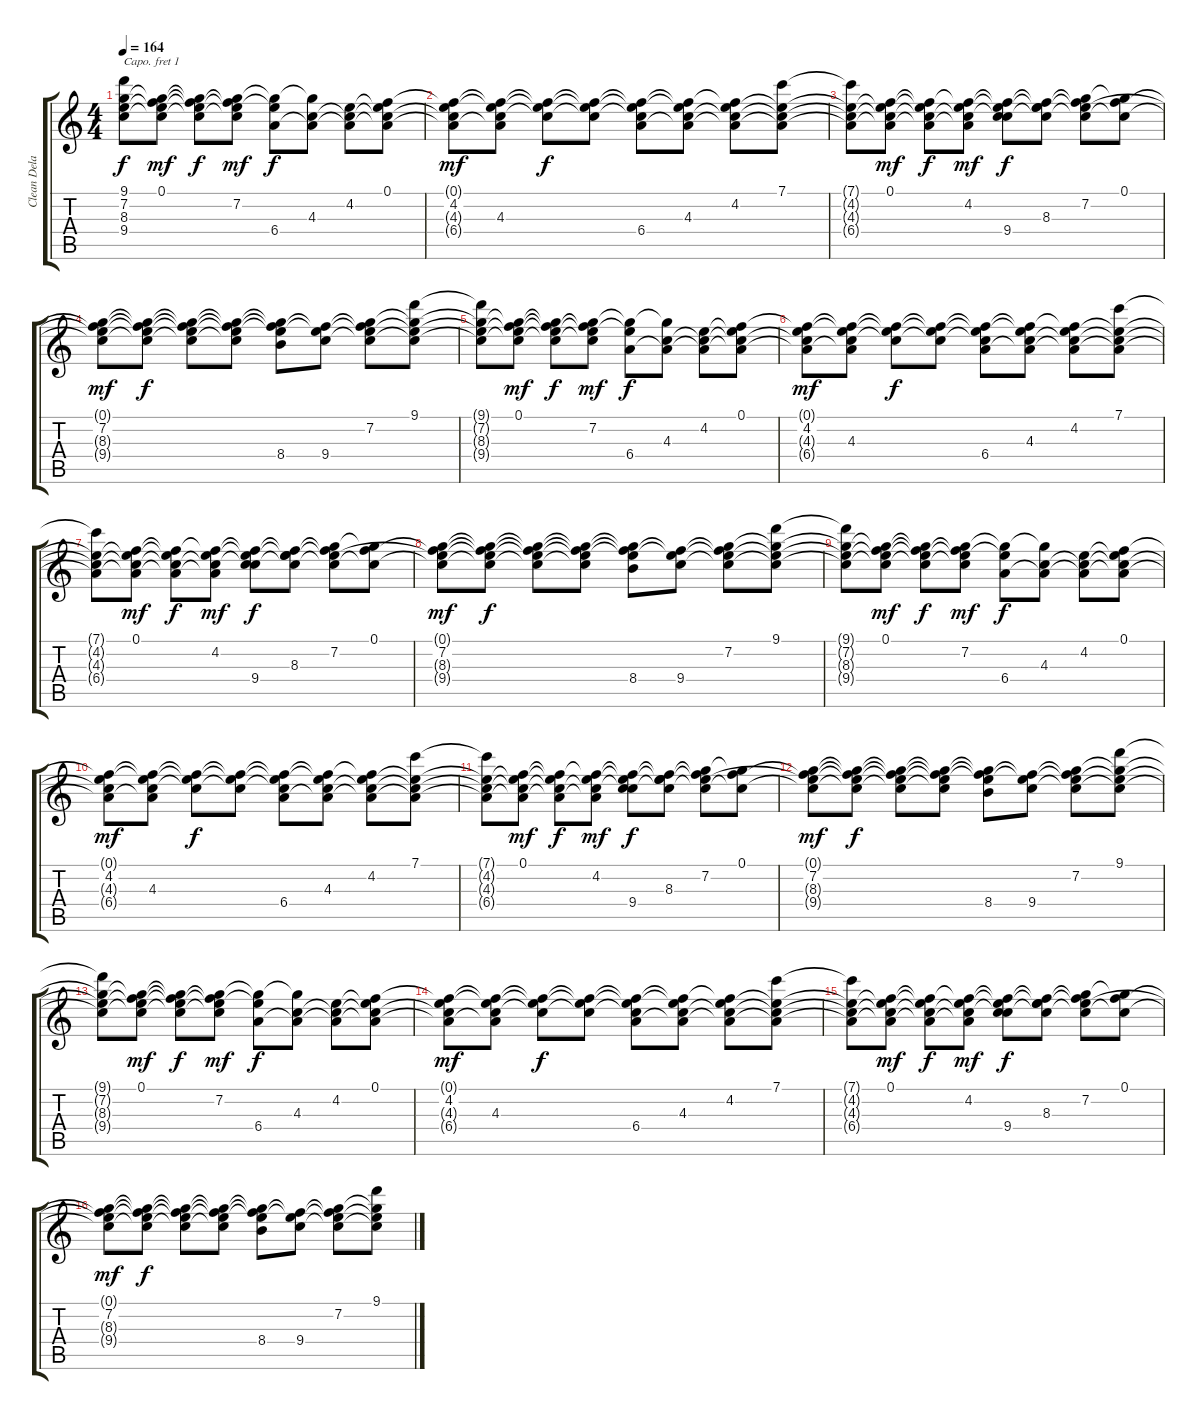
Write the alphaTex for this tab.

\track ("Clean Delay 2" "Clean Dela") {instrument electricguitarclean}
\staff {score tabs}
\capo 1
\tuning (E4 B3 G3 D3 A2 E2) {hide}
\ts (4 4)
\tempo 164
\clef g2
\ks c
(9.1{t} 7.2{t} 8.3{t} 9.4{t}).8{dy f} (0.1 7.2{t} 8.3{t} 9.4{t}).8{dy mf} (0.1{t} 7.2{t} 8.3{t} 9.4{t}).8{dy f} (0.1{t} 7.2 8.3{t} 9.4{t}).8{dy mf} (7.2{t} 8.3{t} 6.4).8{dy f} (7.2{t} 4.3 6.4{t}).8 (4.2 4.3{t} 6.4{t}).8 (0.1 4.2{t} 4.3{t} 6.4{t}).8 |
(0.1{t} 4.2 4.3{t} 6.4{t}).8{dy mf} (0.1{t} 4.2{t} 4.3 6.4{t}).8 (0.1{t} 4.2{t} 4.3{t}).8{dy f} (0.1{t} 4.2{t} 4.3{t}).8 (0.1{t} 4.2{t} 4.3{t} 6.4).8 (0.1{t} 4.2{t} 4.3 6.4{t}).8 (0.1{t} 4.2 4.3{t} 6.4{t}).8 (7.1 4.2{t} 4.3{t} 6.4{t}).8 |
(7.1{t} 4.2{t} 4.3{t} 6.4{t}).8 (0.1 4.2{t} 4.3{t} 6.4{t}).8{dy mf} (0.1{t} 4.2{t} 4.3{t} 6.4{t}).8{dy f} (0.1{t} 4.2 4.3{t} 6.4{t}).8{dy mf} (0.1{t} 4.2{t} 4.3{t} 9.4).8{dy f} (0.1{t} 4.2{t} 8.3 9.4{t}).8 (0.1{t} 7.2 8.3{t} 9.4{t}).8 (0.1 7.2{t} 9.4{t}).8 |
(0.1{t} 7.2 8.3{t} 9.4{t}).8{dy mf} (0.1{t} 7.2{t} 8.3{t} 9.4{t}).8{dy f} (0.1{t} 7.2{t} 8.3{t} 9.4{t}).8 (0.1{t} 7.2{t} 8.3{t} 9.4{t}).8 (0.1{t} 7.2{t} 8.3{t} 8.4).8 (0.1{t} 8.3{t} 9.4).8 (0.1{t} 7.2 8.3{t} 9.4{t}).8 (9.1 7.2{t} 8.3{t} 9.4{t}).8 |
(9.1{t} 7.2{t} 8.3{t} 9.4{t}).8 (0.1 7.2{t} 8.3{t} 9.4{t}).8{dy mf} (0.1{t} 7.2{t} 8.3{t} 9.4{t}).8{dy f} (0.1{t} 7.2 8.3{t} 9.4{t}).8{dy mf} (7.2{t} 8.3{t} 6.4).8{dy f} (7.2{t} 4.3 6.4{t}).8 (4.2 4.3{t} 6.4{t}).8 (0.1 4.2{t} 4.3{t} 6.4{t}).8 |
(0.1{t} 4.2 4.3{t} 6.4{t}).8{dy mf} (0.1{t} 4.2{t} 4.3 6.4{t}).8 (0.1{t} 4.2{t} 4.3{t}).8{dy f} (0.1{t} 4.2{t} 4.3{t}).8 (0.1{t} 4.2{t} 4.3{t} 6.4).8 (0.1{t} 4.2{t} 4.3 6.4{t}).8 (0.1{t} 4.2 4.3{t} 6.4{t}).8 (7.1 4.2{t} 4.3{t} 6.4{t}).8 |
(7.1{t} 4.2{t} 4.3{t} 6.4{t}).8 (0.1 4.2{t} 4.3{t} 6.4{t}).8{dy mf} (0.1{t} 4.2{t} 4.3{t} 6.4{t}).8{dy f} (0.1{t} 4.2 4.3{t} 6.4{t}).8{dy mf} (0.1{t} 4.2{t} 4.3{t} 9.4).8{dy f} (0.1{t} 4.2{t} 8.3 9.4{t}).8 (0.1{t} 7.2 8.3{t} 9.4{t}).8 (0.1 7.2{t} 9.4{t}).8 |
(0.1{t} 7.2 8.3{t} 9.4{t}).8{dy mf} (0.1{t} 7.2{t} 8.3{t} 9.4{t}).8{dy f} (0.1{t} 7.2{t} 8.3{t} 9.4{t}).8 (0.1{t} 7.2{t} 8.3{t} 9.4{t}).8 (0.1{t} 7.2{t} 8.3{t} 8.4).8 (0.1{t} 8.3{t} 9.4).8 (0.1{t} 7.2 8.3{t} 9.4{t}).8 (9.1 7.2{t} 8.3{t} 9.4{t}).8 |
(9.1{t} 7.2{t} 8.3{t} 9.4{t}).8 (0.1 7.2{t} 8.3{t} 9.4{t}).8{dy mf} (0.1{t} 7.2{t} 8.3{t} 9.4{t}).8{dy f} (0.1{t} 7.2 8.3{t} 9.4{t}).8{dy mf} (7.2{t} 8.3{t} 6.4).8{dy f} (7.2{t} 4.3 6.4{t}).8 (4.2 4.3{t} 6.4{t}).8 (0.1 4.2{t} 4.3{t} 6.4{t}).8 |
(0.1{t} 4.2 4.3{t} 6.4{t}).8{dy mf} (0.1{t} 4.2{t} 4.3 6.4{t}).8 (0.1{t} 4.2{t} 4.3{t}).8{dy f} (0.1{t} 4.2{t} 4.3{t}).8 (0.1{t} 4.2{t} 4.3{t} 6.4).8 (0.1{t} 4.2{t} 4.3 6.4{t}).8 (0.1{t} 4.2 4.3{t} 6.4{t}).8 (7.1 4.2{t} 4.3{t} 6.4{t}).8 |
(7.1{t} 4.2{t} 4.3{t} 6.4{t}).8 (0.1 4.2{t} 4.3{t} 6.4{t}).8{dy mf} (0.1{t} 4.2{t} 4.3{t} 6.4{t}).8{dy f} (0.1{t} 4.2 4.3{t} 6.4{t}).8{dy mf} (0.1{t} 4.2{t} 4.3{t} 9.4).8{dy f} (0.1{t} 4.2{t} 8.3 9.4{t}).8 (0.1{t} 7.2 8.3{t} 9.4{t}).8 (0.1 7.2{t} 9.4{t}).8 |
(0.1{t} 7.2 8.3{t} 9.4{t}).8{dy mf} (0.1{t} 7.2{t} 8.3{t} 9.4{t}).8{dy f} (0.1{t} 7.2{t} 8.3{t} 9.4{t}).8 (0.1{t} 7.2{t} 8.3{t} 9.4{t}).8 (0.1{t} 7.2{t} 8.3{t} 8.4).8 (0.1{t} 8.3{t} 9.4).8 (0.1{t} 7.2 8.3{t} 9.4{t}).8 (9.1 7.2{t} 8.3{t} 9.4{t}).8 |
(9.1{t} 7.2{t} 8.3{t} 9.4{t}).8 (0.1 7.2{t} 8.3{t} 9.4{t}).8{dy mf} (0.1{t} 7.2{t} 8.3{t} 9.4{t}).8{dy f} (0.1{t} 7.2 8.3{t} 9.4{t}).8{dy mf} (7.2{t} 8.3{t} 6.4).8{dy f} (7.2{t} 4.3 6.4{t}).8 (4.2 4.3{t} 6.4{t}).8 (0.1 4.2{t} 4.3{t} 6.4{t}).8 |
(0.1{t} 4.2 4.3{t} 6.4{t}).8{dy mf} (0.1{t} 4.2{t} 4.3 6.4{t}).8 (0.1{t} 4.2{t} 4.3{t}).8{dy f} (0.1{t} 4.2{t} 4.3{t}).8 (0.1{t} 4.2{t} 4.3{t} 6.4).8 (0.1{t} 4.2{t} 4.3 6.4{t}).8 (0.1{t} 4.2 4.3{t} 6.4{t}).8 (7.1 4.2{t} 4.3{t} 6.4{t}).8 |
(7.1{t} 4.2{t} 4.3{t} 6.4{t}).8 (0.1 4.2{t} 4.3{t} 6.4{t}).8{dy mf} (0.1{t} 4.2{t} 4.3{t} 6.4{t}).8{dy f} (0.1{t} 4.2 4.3{t} 6.4{t}).8{dy mf} (0.1{t} 4.2{t} 4.3{t} 9.4).8{dy f} (0.1{t} 4.2{t} 8.3 9.4{t}).8 (0.1{t} 7.2 8.3{t} 9.4{t}).8 (0.1 7.2{t} 9.4{t}).8 |
(0.1{t} 7.2 8.3{t} 9.4{t}).8{dy mf} (0.1{t} 7.2{t} 8.3{t} 9.4{t}).8{dy f} (0.1{t} 7.2{t} 8.3{t} 9.4{t}).8 (0.1{t} 7.2{t} 8.3{t} 9.4{t}).8 (0.1{t} 7.2{t} 8.3{t} 8.4).8 (0.1{t} 8.3{t} 9.4).8 (0.1{t} 7.2 8.3{t} 9.4{t}).8 (9.1 7.2{t} 8.3{t} 9.4{t}).8
